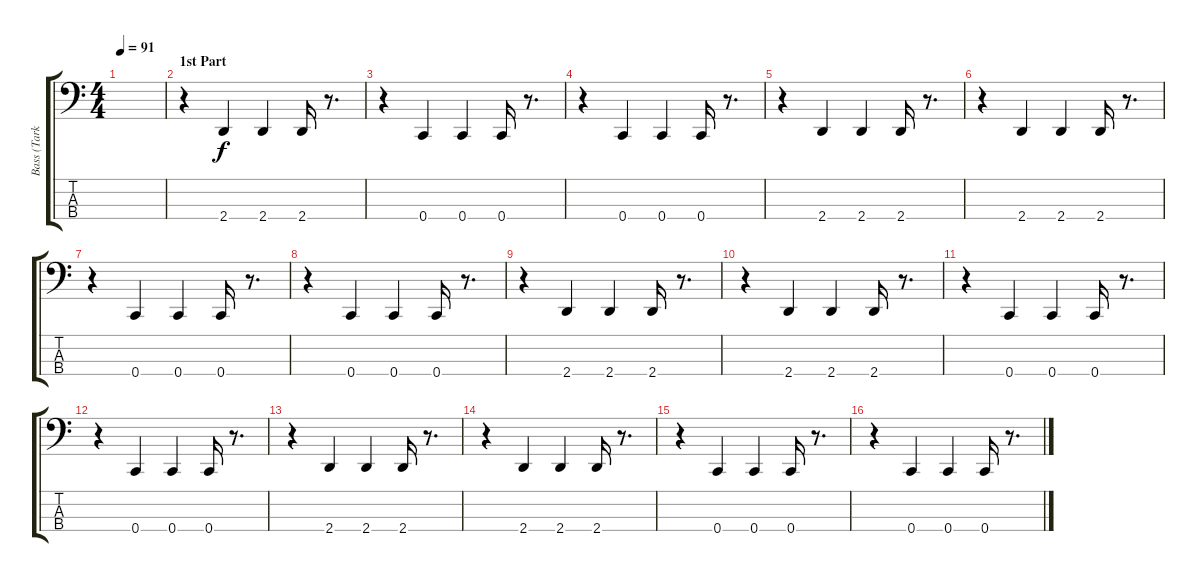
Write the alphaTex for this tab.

\track ("Bass (Tarkan)" "Bass (Tark") {instrument electricbassfinger}
\staff {score tabs}
\tuning (Eb2 Bb1 F1 C1) {hide}
\ts (4 4)
\tempo 91
\clef f4
\ks c
|
\section ("" "1st Part")
r.4 2.4.4 2.4.4 2.4.16 r.8{d} |
r.4 0.4.4 0.4.4 0.4.16 r.8{d} |
r.4 0.4.4 0.4.4 0.4.16 r.8{d} |
r.4 2.4.4 2.4.4 2.4.16 r.8{d} |
r.4 2.4.4 2.4.4 2.4.16 r.8{d} |
r.4 0.4.4 0.4.4 0.4.16 r.8{d} |
r.4 0.4.4 0.4.4 0.4.16 r.8{d} |
r.4 2.4.4 2.4.4 2.4.16 r.8{d} |
r.4 2.4.4 2.4.4 2.4.16 r.8{d} |
r.4 0.4.4 0.4.4 0.4.16 r.8{d} |
r.4 0.4.4 0.4.4 0.4.16 r.8{d} |
r.4 2.4.4 2.4.4 2.4.16 r.8{d} |
r.4 2.4.4 2.4.4 2.4.16 r.8{d} |
r.4 0.4.4 0.4.4 0.4.16 r.8{d} |
r.4 0.4.4 0.4.4 0.4.16 r.8{d}
